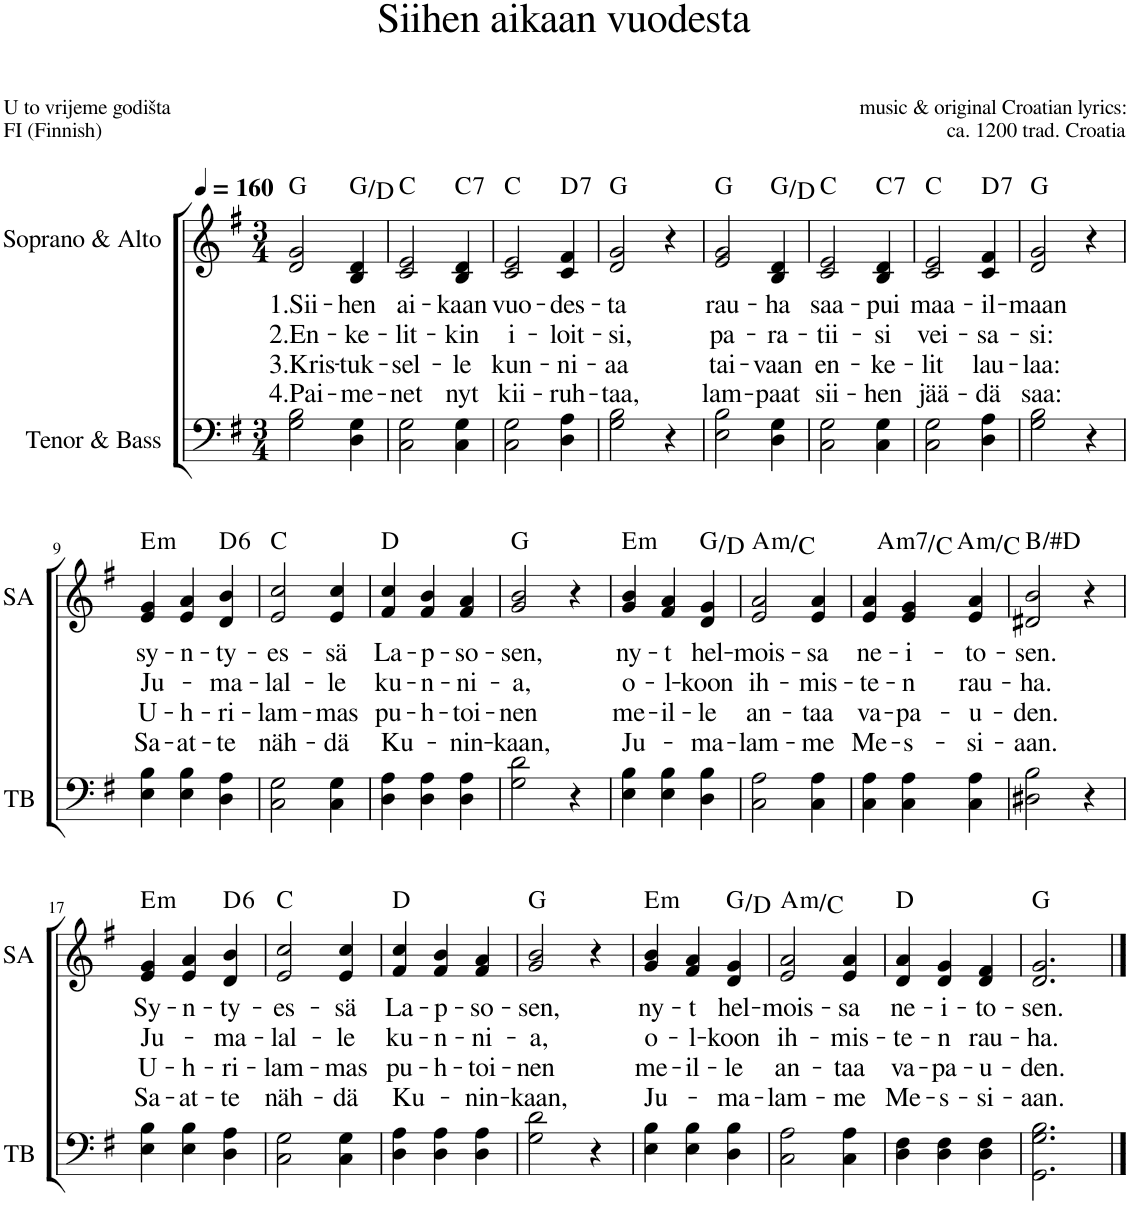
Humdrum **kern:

**kern	**kern	**text	**text	**text	**text	**harte
*part2	*part1	*part1	*part1	*part1	*part1	*part1
*staff2	*staff1	*staff1	*staff1	*staff1	*staff1	*
*I"Tenor &amp; Bass	*I"Soprano &amp; Alto	*	*	*	*	*
*I'TB	*I'SA	*	*	*	*	*
*clefF4	*clefG2	*	*	*	*	*
*k[f#]	*k[f#]	*	*	*	*	*
*M3/4	*M3/4	*	*	*	*	*
*MM160	*MM160	*	*	*	*	*
=1	=1	=1	=1	=1	=1	=1
!	!	!LO:LY:b	!LO:LY:b	!LO:LY:b	!LO:LY:b	!
2G\ 2B\	2d/ 2g/	1.Sii-	2.En-	3.Kris-	4.Pai-	G:maj
!	!	!LO:LY:b	!LO:LY:b	!LO:LY:b	!LO:LY:b	!
4D\ 4G\	4B/ 4d/	-hen	-ke-	-tuk-	-me-	G:maj/5
=2	=2	=2	=2	=2	=2	=2
!	!	!LO:LY:b	!LO:LY:b	!LO:LY:b	!LO:LY:b	!
2C\ 2G\	2c/ 2e/	ai-	-lit-	-sel-	-net	C:maj
!	!	!LO:LY:b	!LO:LY:b	!LO:LY:b	!LO:LY:b	!LO:H:kt=7
4C\ 4G\	4B/ 4d/	-kaan	-kin	-le	nyt	C:7
=3	=3	=3	=3	=3	=3	=3
!	!	!LO:LY:b	!LO:LY:b	!LO:LY:b	!LO:LY:b	!
2C\ 2G\	2c/ 2e/	vuo-	i-	kun-	kii-	C:maj
!	!	!LO:LY:b	!LO:LY:b	!LO:LY:b	!LO:LY:b	!LO:H:kt=7
4D\ 4A\	4c/ 4f#/	-des-	-loit-	-ni-	-ruh-	D:7
=4	=4	=4	=4	=4	=4	=4
!	!	!LO:LY:b	!LO:LY:b	!LO:LY:b	!LO:LY:b	!
2G\ 2B\	2d/ 2g/	-ta	-si,	-aa	-taa,	G:maj
4r	4r	.	.	.	.	.
=5	=5	=5	=5	=5	=5	=5
!	!	!LO:LY:b	!LO:LY:b	!LO:LY:b	!LO:LY:b	!
2E\ 2B\	2e/ 2g/	rau-	pa-	tai-	lam-	G:maj
!	!	!LO:LY:b	!LO:LY:b	!LO:LY:b	!LO:LY:b	!
4D\ 4G\	4B/ 4d/	-ha	-ra-	-vaan	-paat	G:maj/5
=6	=6	=6	=6	=6	=6	=6
!	!	!LO:LY:b	!LO:LY:b	!LO:LY:b	!LO:LY:b	!
2C\ 2G\	2c/ 2e/	saa-	-tii-	en-	sii-	C:maj
!	!	!LO:LY:b	!LO:LY:b	!LO:LY:b	!LO:LY:b	!LO:H:kt=7
4C\ 4G\	4B/ 4d/	-pui	-si	-ke-	-hen	C:7
=7	=7	=7	=7	=7	=7	=7
!	!	!LO:LY:b	!LO:LY:b	!LO:LY:b	!LO:LY:b	!
2C\ 2G\	2c/ 2e/	maa-	vei-	-lit	jää-	C:maj
!	!	!LO:LY:b	!LO:LY:b	!LO:LY:b	!LO:LY:b	!LO:H:kt=7
4D\ 4A\	4c/ 4f#/	-il-	-sa-	lau-	-dä	D:7
=8	=8	=8	=8	=8	=8	=8
!	!	!LO:LY:b	!LO:LY:b	!LO:LY:b	!LO:LY:b	!
2G\ 2B\	2d/ 2g/	-maan	-si:	-laa:	saa:	G:maj
4r	4r	.	.	.	.	.
!!LO:LB:g=z
=9	=9	=9	=9	=9	=9	=9
!	!	!LO:LY:b	!LO:LY:b	!LO:LY:b	!LO:LY:b	!LO:H:kt=m
4E\ 4B\	4e/ 4g/	sy-	Ju-	U-	Sa-	E:min
!	!	!LO:LY:b	!	!LO:LY:b	!LO:LY:b	!
4E\ 4B\	4e/ 4a/	-n-	.	-h-	-at-	.
!	!	!LO:LY:b	!LO:LY:b	!LO:LY:b	!LO:LY:b	!LO:H:kt=6
4D\ 4A\	4d/ 4b/	-ty-	-ma-	-ri-	-te	D:maj6
=10	=10	=10	=10	=10	=10	=10
!	!	!LO:LY:b	!LO:LY:b	!LO:LY:b	!LO:LY:b	!
2C\ 2G\	2e/ 2cc/	-es-	-lal-	-lam-	näh-	C:maj
!	!	!LO:LY:b	!LO:LY:b	!LO:LY:b	!LO:LY:b	!
4C\ 4G\	4e/ 4cc/	-sä	-le	-mas	-dä	.
=11	=11	=11	=11	=11	=11	=11
!	!	!LO:LY:b	!LO:LY:b	!LO:LY:b	!LO:LY:b	!
4D\ 4A\	4f#/ 4cc/	La-	ku-	pu-	Ku-	D:maj
!	!	!LO:LY:b	!LO:LY:b	!LO:LY:b	!	!
4D\ 4A\	4f#/ 4b/	-p-	-n-	-h-	.	.
!	!	!LO:LY:b	!LO:LY:b	!LO:LY:b	!LO:LY:b	!
4D\ 4A\	4f#/ 4a/	-so-	-ni-	-toi-	-nin-	.
=12	=12	=12	=12	=12	=12	=12
!	!	!LO:LY:b	!LO:LY:b	!LO:LY:b	!LO:LY:b	!
2G\ 2d\	2g/ 2b/	-sen,	-a,	-nen	-kaan,	G:maj
4r	4r	.	.	.	.	.
=13	=13	=13	=13	=13	=13	=13
!	!	!LO:LY:b	!LO:LY:b	!LO:LY:b	!LO:LY:b	!LO:H:kt=m
4E\ 4B\	4g/ 4b/	ny-	o-	me-	Ju-	E:min
!	!	!LO:LY:b	!LO:LY:b	!LO:LY:b	!	!
4E\ 4B\	4f#/ 4a/	-t	-l-	-il-	.	.
!	!	!LO:LY:b	!LO:LY:b	!LO:LY:b	!LO:LY:b	!
4D\ 4B\	4d/ 4g/	hel-	-koon	-le	-ma-	G:maj/5
=14	=14	=14	=14	=14	=14	=14
!	!	!LO:LY:b	!LO:LY:b	!LO:LY:b	!LO:LY:b	!LO:H:kt=m
2C\ 2A\	2e/ 2a/	-mois-	ih-	an-	-lam-	A:min/b3
!	!	!LO:LY:b	!LO:LY:b	!LO:LY:b	!LO:LY:b	!
4C\ 4A\	4e/ 4a/	-sa	-mis-	-taa	-me	.
=15	=15	=15	=15	=15	=15	=15
!	!	!LO:LY:b	!LO:LY:b	!LO:LY:b	!LO:LY:b	!
4C\ 4A\	4e/ 4a/	ne-	-te-	va-	Me-	.
!	!	!LO:LY:b	!LO:LY:b	!LO:LY:b	!LO:LY:b	!LO:H:kt=m7
4C\ 4A\	4e/ 4g/	-i-	-n	-pa-	-s-	A:min7/b3
!	!	!LO:LY:b	!LO:LY:b	!LO:LY:b	!LO:LY:b	!LO:H:kt=m
4C\ 4A\	4e/ 4a/	-to-	rau-	-u-	-si-	A:min/b3
=16	=16	=16	=16	=16	=16	=16
!	!	!LO:LY:b	!LO:LY:b	!LO:LY:b	!LO:LY:b	!
2D#X\ 2B\	2d#X/ 2b/	-sen.	-ha.	-den.	-aan.	B:maj
4r	4r	.	.	.	.	.
!!LO:LB:g=z
=17	=17	=17	=17	=17	=17	=17
!	!	!LO:LY:b	!LO:LY:b	!LO:LY:b	!LO:LY:b	!LO:H:kt=m
4E\ 4B\	4e/ 4g/	Sy-	Ju-	U-	Sa-	E:min
!	!	!LO:LY:b	!	!LO:LY:b	!LO:LY:b	!
4E\ 4B\	4e/ 4a/	-n-	.	-h-	-at-	.
!	!	!LO:LY:b	!LO:LY:b	!LO:LY:b	!LO:LY:b	!LO:H:kt=6
4D\ 4A\	4d/ 4b/	-ty-	-ma-	-ri-	-te	D:maj6
=18	=18	=18	=18	=18	=18	=18
!	!	!LO:LY:b	!LO:LY:b	!LO:LY:b	!LO:LY:b	!
2C\ 2G\	2e/ 2cc/	-es-	-lal-	-lam-	näh-	C:maj
!	!	!LO:LY:b	!LO:LY:b	!LO:LY:b	!LO:LY:b	!
4C\ 4G\	4e/ 4cc/	-sä	-le	-mas	-dä	.
=19	=19	=19	=19	=19	=19	=19
!	!	!LO:LY:b	!LO:LY:b	!LO:LY:b	!LO:LY:b	!
4D\ 4A\	4f#/ 4cc/	La-	ku-	pu-	Ku-	D:maj
!	!	!LO:LY:b	!LO:LY:b	!LO:LY:b	!	!
4D\ 4A\	4f#/ 4b/	-p-	-n-	-h-	.	.
!	!	!LO:LY:b	!LO:LY:b	!LO:LY:b	!LO:LY:b	!
4D\ 4A\	4f#/ 4a/	-so-	-ni-	-toi-	-nin-	.
=20	=20	=20	=20	=20	=20	=20
!	!	!LO:LY:b	!LO:LY:b	!LO:LY:b	!LO:LY:b	!
2G\ 2d\	2g/ 2b/	-sen,	-a,	-nen	-kaan,	G:maj
4r	4r	.	.	.	.	.
=21	=21	=21	=21	=21	=21	=21
!	!	!LO:LY:b	!LO:LY:b	!LO:LY:b	!LO:LY:b	!LO:H:kt=m
4E\ 4B\	4g/ 4b/	ny-	o-	me-	Ju-	E:min
!	!	!LO:LY:b	!LO:LY:b	!LO:LY:b	!	!
4E\ 4B\	4f#/ 4a/	-t	-l-	-il-	.	.
!	!	!LO:LY:b	!LO:LY:b	!LO:LY:b	!LO:LY:b	!
4D\ 4B\	4d/ 4g/	hel-	-koon	-le	-ma-	G:maj/5
=22	=22	=22	=22	=22	=22	=22
!	!	!LO:LY:b	!LO:LY:b	!LO:LY:b	!LO:LY:b	!LO:H:kt=m
2C\ 2A\	2e/ 2a/	-mois-	ih-	an-	-lam-	A:min/b3
!	!	!LO:LY:b	!LO:LY:b	!LO:LY:b	!LO:LY:b	!
4C\ 4A\	4e/ 4a/	-sa	-mis-	-taa	-me	.
=23	=23	=23	=23	=23	=23	=23
!	!	!LO:LY:b	!LO:LY:b	!LO:LY:b	!LO:LY:b	!
4D\ 4F#\	4d/ 4a/	ne-	-te-	va-	Me-	D:maj
!	!	!LO:LY:b	!LO:LY:b	!LO:LY:b	!LO:LY:b	!
4D\ 4F#\	4d/ 4g/	-i-	-n	-pa-	-s-	.
!	!	!LO:LY:b	!LO:LY:b	!LO:LY:b	!LO:LY:b	!
4D\ 4F#\	4d/ 4f#/	-to-	rau-	-u-	-si-	.
=24	=24	=24	=24	=24	=24	=24
!	!	!LO:LY:b	!LO:LY:b	!LO:LY:b	!LO:LY:b	!
2.GG\ 2.G\ 2.B\	2.d/ 2.g/	-sen.	-ha.	-den.	-aan.	G:maj
==	==	==	==	==	==	==
*-	*-	*-	*-	*-	*-	*-
